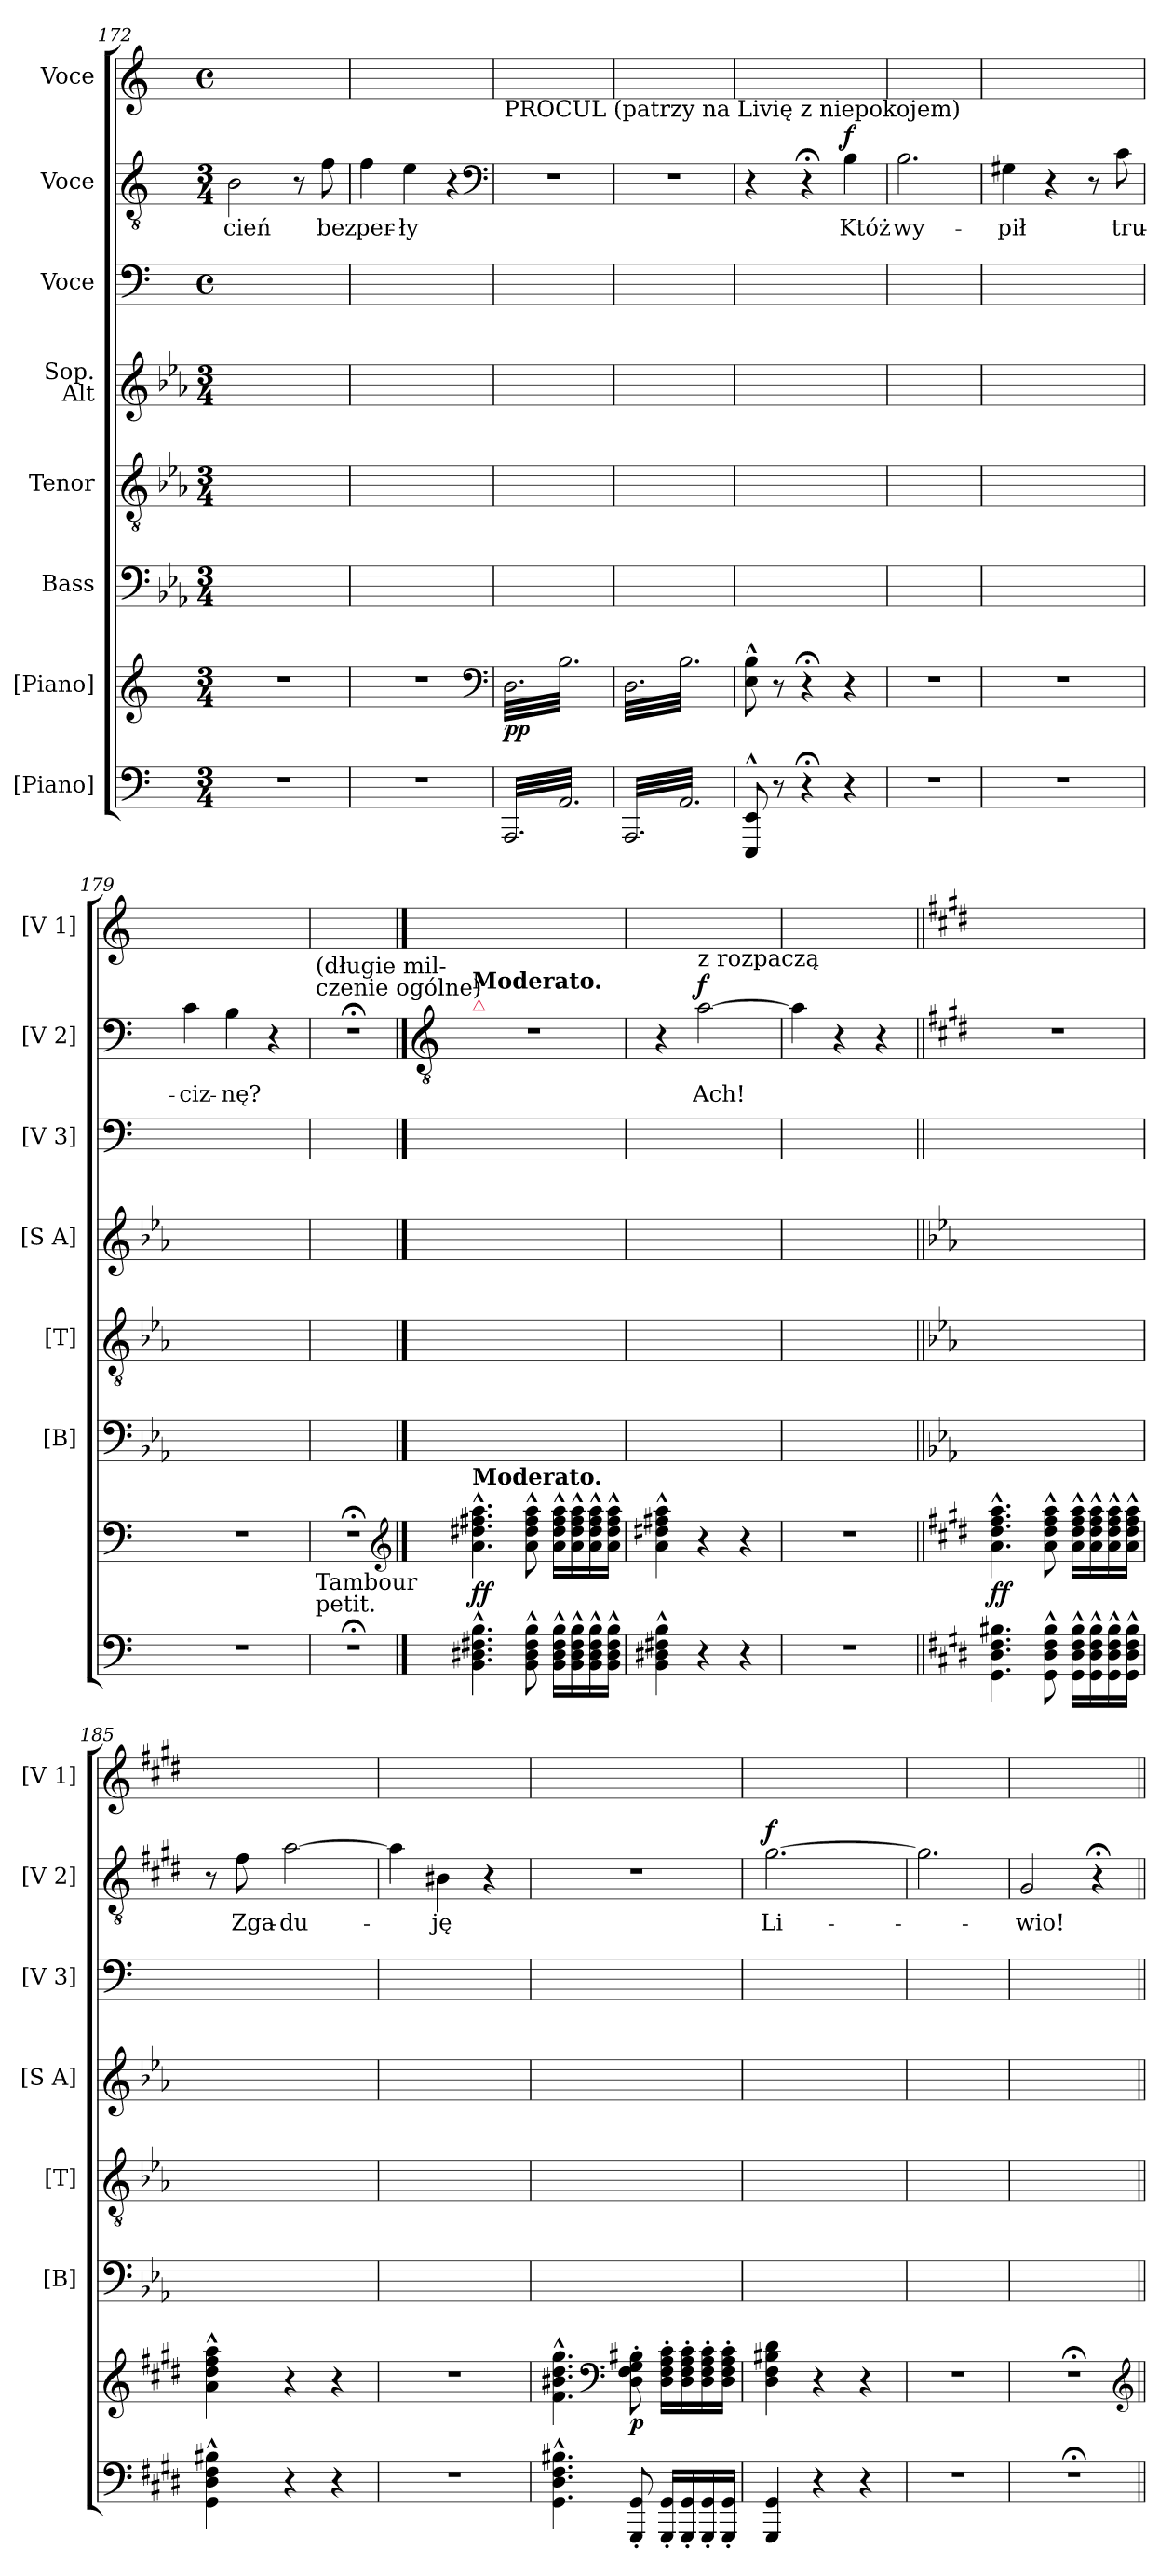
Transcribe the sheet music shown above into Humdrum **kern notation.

**kern	**kern	**dynam	**kern	**kern	**kern	**kern	**kern	**text	**dynam	**kern
*part8	*part7	*part7	*part6	*part5	*part4	*part3	*part2	*part2	*part2	*part1
*staff8	*staff7	*staff7	*staff6	*staff5	*staff4	*staff3	*staff2	*staff2	*staff2	*staff1
*I"[Piano]	*I"[Piano]	*	*I"Bass	*I"Tenor	*I"Sop.\nAlt	*I"Voce	*I"Voce	*	*	*I"Voce
*	*	*	*I'[B]	*I'[T]	*I'[S A]	*I'[V 3]	*I'[V 2]	*	*	*I'[V 1]
*clefF4	*clefG2	*	*clefF4	*clefGv2	*clefG2	*clefF4	*clefGv2	*	*	*clefG2
*k[]	*k[]	*	*k[b-e-a-]	*k[b-e-a-]	*k[b-e-a-]	*k[]	*k[]	*	*	*k[]
*M3/4	*M3/4	*	*M3/4	*M3/4	*M3/4	*M4/4	*M3/4	*	*	*M4/4
*	*	*	*	*	*	*met(c)	*	*	*	*met(c)
=172	=172	=172	=172	=172	=172	=172	=172	=172	=172	=172
2.r	2.r	.	2.ryy	2.ryy	2.ryy	2.ryy	2B\	-cień	.	2.ryy
.	.	.	.	.	.	.	8r	.	.	.
.	.	.	.	.	.	.	8f\	bez	.	.
=173	=173	=173	=173	=173	=173	=173	=173	=173	=173	=173
2.r	2.r	.	2.ryy	2.ryy	2.ryy	2.ryy	4f\	per-	.	2.ryy
.	.	.	.	.	.	.	4e\	-ły	.	.
.	.	.	.	.	.	.	4r	.	.	.
*	*clefF4	*	*	*	*	*	*clefF4	*	*	*
=174	=174	=174	=174	=174	=174	=174	=174	=174	=174	=174
!	!	!	!	!	!	!	!LO:TX:a:t=PROCUL (patrzy na Livię z niepokojem)	!	!	!
*tremolo	*	*	*	*	*	*	*	*	*	*
*	*tremolo	*	*	*	*	*	*	*	*	*
32AAA/LLL	32D\LLL	pp	2.ryy	2.ryy	2.ryy	2.ryy	2.r	.	.	2.ryy
32AA/	32B\	.	.	.	.	.	.	.	.	.
32AAA/	32D\	.	.	.	.	.	.	.	.	.
32AA/	32B\	.	.	.	.	.	.	.	.	.
32AAA/	32D\	.	.	.	.	.	.	.	.	.
32AA/	32B\	.	.	.	.	.	.	.	.	.
32AAA/	32D\	.	.	.	.	.	.	.	.	.
32AA/	32B\	.	.	.	.	.	.	.	.	.
32AAA/	32D\	.	.	.	.	.	.	.	.	.
32AA/	32B\	.	.	.	.	.	.	.	.	.
32AAA/	32D\	.	.	.	.	.	.	.	.	.
32AA/	32B\	.	.	.	.	.	.	.	.	.
32AAA/	32D\	.	.	.	.	.	.	.	.	.
32AA/	32B\	.	.	.	.	.	.	.	.	.
32AAA/	32D\	.	.	.	.	.	.	.	.	.
32AA/	32B\	.	.	.	.	.	.	.	.	.
32AAA/	32D\	.	.	.	.	.	.	.	.	.
32AA/	32B\	.	.	.	.	.	.	.	.	.
32AAA/	32D\	.	.	.	.	.	.	.	.	.
32AA/	32B\	.	.	.	.	.	.	.	.	.
32AAA/	32D\	.	.	.	.	.	.	.	.	.
32AA/	32B\	.	.	.	.	.	.	.	.	.
32AAA/	32D\	.	.	.	.	.	.	.	.	.
32AA/JJJ	32B\JJJ	.	.	.	.	.	.	.	.	.
=175	=175	=175	=175	=175	=175	=175	=175	=175	=175	=175
32AAA/LLL	32D\LLL	.	2.ryy	2.ryy	2.ryy	2.ryy	2.r	.	.	2.ryy
32AA/	32B\	.	.	.	.	.	.	.	.	.
32AAA/	32D\	.	.	.	.	.	.	.	.	.
32AA/	32B\	.	.	.	.	.	.	.	.	.
32AAA/	32D\	.	.	.	.	.	.	.	.	.
32AA/	32B\	.	.	.	.	.	.	.	.	.
32AAA/	32D\	.	.	.	.	.	.	.	.	.
32AA/	32B\	.	.	.	.	.	.	.	.	.
32AAA/	32D\	.	.	.	.	.	.	.	.	.
32AA/	32B\	.	.	.	.	.	.	.	.	.
32AAA/	32D\	.	.	.	.	.	.	.	.	.
32AA/	32B\	.	.	.	.	.	.	.	.	.
32AAA/	32D\	.	.	.	.	.	.	.	.	.
32AA/	32B\	.	.	.	.	.	.	.	.	.
32AAA/	32D\	.	.	.	.	.	.	.	.	.
32AA/	32B\	.	.	.	.	.	.	.	.	.
32AAA/	32D\	.	.	.	.	.	.	.	.	.
32AA/	32B\	.	.	.	.	.	.	.	.	.
32AAA/	32D\	.	.	.	.	.	.	.	.	.
32AA/	32B\	.	.	.	.	.	.	.	.	.
32AAA/	32D\	.	.	.	.	.	.	.	.	.
32AA/	32B\	.	.	.	.	.	.	.	.	.
32AAA/	32D\	.	.	.	.	.	.	.	.	.
32AA/JJJ	32B\JJJ	.	.	.	.	.	.	.	.	.
*	*Xtremolo	*	*	*	*	*	*	*	*	*
*Xtremolo	*	*	*	*	*	*	*	*	*	*
=176	=176	=176	=176	=176	=176	=176	=176	=176	=176	=176
8EEE^^/ 8EE^^/	8E^^\ 8B^^\	.	2.ryy	2.ryy	2.ryy	2.ryy	4r	.	.	2.ryy
.	.	.	.	.	.	.	.	.	.	.
.	.	.	.	.	.	.	.	.	.	.
.	.	.	.	.	.	.	.	.	.	.
8r	8r	.	.	.	.	.	.	.	.	.
.	.	.	.	.	.	.	.	.	.	.
.	.	.	.	.	.	.	.	.	.	.
.	.	.	.	.	.	.	.	.	.	.
4r;<	4r;<	.	.	.	.	.	4r;<	.	.	.
.	.	.	.	.	.	.	.	.	.	.
.	.	.	.	.	.	.	.	.	.	.
.	.	.	.	.	.	.	.	.	.	.
!	!	!	!	!	!	!	!	!	!LO:DY:a	!
4r	4r	.	.	.	.	.	4B\	Któż	f	.
=177	=177	=177	=177	=177	=177	=177	=177	=177	=177	=177
2.r	2.r	.	2.ryy	2.ryy	2.ryy	2.ryy	2.B\	wy-	.	2.ryy
=178	=178	=178	=178	=178	=178	=178	=178	=178	=178	=178
2.r	2.r	.	2.ryy	2.ryy	2.ryy	2.ryy	4G#X\	-pił	.	2.ryy
.	.	.	.	.	.	.	4r	.	.	.
.	.	.	.	.	.	.	8r	.	.	.
.	.	.	.	.	.	.	8c\	tru-	.	.
=179	=179	=179	=179	=179	=179	=179	=179	=179	=179	=179
2.r	2.r	.	2.ryy	2.ryy	2.ryy	2.ryy	4c\	-ciz-	.	2.ryy
.	.	.	.	.	.	.	4B\	-nę?	.	.
.	.	.	.	.	.	.	4r	.	.	.
=180	=180	=180	=180	=180	=180	=180	=180	=180	=180	=180
!	!	!	!	!	!	!	!LO:TX:a:t=(długie mil-\nczenie ogólne)	!	!	!
!	!LO:TX:b:t=Tambour\npetit.	!	!	!	!	!	!	!	!	!
2.r;<	2.r;<	.	2.ryy	2.ryy	2.ryy	2.ryy	2.r;<	.	.	2.ryy
*	*clefG2	*	*	*	*	*	*	*	*	*
==181	==181	==181	==181	==181	==181	==181	==181	==181	==181	==181
*	*	*	*	*	*	*	*clefGv2	*	*	*
!	!	!	!	!	!	!	!LO:TX:a:color=crimson:t=⚠	!	!	!
!	!	!	!	!	!	!	!LO:TX:a:B:t=Moderato.	!	!	!
!	!LO:TX:a:B:t=Moderato.	!	!	!	!	!	!	!	!	!
4.BB^^\ 4.D#X^^\ 4.F#X^^\ 4.B^^\	4.a^^\ 4.dd#X^^\ 4.ff#X^^\ 4.aa^^\	ff	2.ryy	2.ryy	2.ryy	2.ryy	2.r	.	.	2.ryy
8BB^^\ 8D#^^\ 8F#^^\ 8B^^\	8a^^\ 8dd#^^\ 8ff#^^\ 8aa^^\	.	.	.	.	.	.	.	.	.
16BB^^\ 16D#^^\ 16F#^^\ 16B^^\LL	16a^^\ 16dd#^^\ 16ff#^^\ 16aa^^\LL	.	.	.	.	.	.	.	.	.
16BB^^\ 16D#^^\ 16F#^^\ 16B^^\	16a^^\ 16dd#^^\ 16ff#^^\ 16aa^^\	.	.	.	.	.	.	.	.	.
16BB^^\ 16D#^^\ 16F#^^\ 16B^^\	16a^^\ 16dd#^^\ 16ff#^^\ 16aa^^\	.	.	.	.	.	.	.	.	.
16BB^^\ 16D#^^\ 16F#^^\ 16B^^\JJ	16a^^\ 16dd#^^\ 16ff#^^\ 16aa^^\JJ	.	.	.	.	.	.	.	.	.
=182	=182	=182	=182	=182	=182	=182	=182	=182	=182	=182
4BB^^\ 4D#X^^\ 4F#X^^\ 4B^^\	4a^^\ 4dd#X^^\ 4ff#X^^\ 4aa^^\	.	2.ryy	2.ryy	2.ryy	2.ryy	4r	.	.	2.ryy
!	!	!	!	!	!	!	!LO:TX:a:t=z rozpaczą	!	!	!
!	!	!	!	!	!	!	!	!	!LO:DY:a	!
4r	4r	.	.	.	.	.	[2a\	Ach!	f	.
4r	4r	.	.	.	.	.	.	.	.	.
=183	=183	=183	=183	=183	=183	=183	=183	=183	=183	=183
2.r	2.r	.	2.ryy	2.ryy	2.ryy	2.ryy	4a\]	.	.	2.ryy
.	.	.	.	.	.	.	4r	.	.	.
.	.	.	.	.	.	.	4r	.	.	.
=184||	=184||	=184||	=184||	=184||	=184||	=184||	=184||	=184||	=184||	=184||
*k[f#c#g#d#]	*k[f#c#g#d#]	*	*	*	*	*	*k[f#c#g#d#]	*	*	*k[f#c#g#d#]
4.GG#\ 4.D#\ 4.F#\ 4.B#X\	4.a^^\ 4.dd#^^\ 4.ff#^^\ 4.aa^^\	ff	2.ryy	2.ryy	2.ryy	2.ryy	2.r	.	.	2.ryy
8GG#^^\ 8D#^^\ 8F#^^\ 8B#^^\	8a^^\ 8dd#^^\ 8ff#^^\ 8aa^^\	.	.	.	.	.	.	.	.	.
16GG#^^\ 16D#^^\ 16F#^^\ 16B#^^\LL	16a^^\ 16dd#^^\ 16ff#^^\ 16aa^^\LL	.	.	.	.	.	.	.	.	.
16GG#^^\ 16D#^^\ 16F#^^\ 16B#^^\	16a^^\ 16dd#^^\ 16ff#^^\ 16aa^^\	.	.	.	.	.	.	.	.	.
16GG#^^\ 16D#^^\ 16F#^^\ 16B#^^\	16a^^\ 16dd#^^\ 16ff#^^\ 16aa^^\	.	.	.	.	.	.	.	.	.
16GG#^^\ 16D#^^\ 16F#^^\ 16B#^^\JJ	16a^^\ 16dd#^^\ 16ff#^^\ 16aa^^\JJ	.	.	.	.	.	.	.	.	.
=185	=185	=185	=185	=185	=185	=185	=185	=185	=185	=185
4GG#^^\ 4D#^^\ 4F#^^\ 4B#X^^\	4a^^\ 4dd#^^\ 4ff#^^\ 4aa^^\	.	2.ryy	2.ryy	2.ryy	2.ryy	8r	.	.	2.ryy
.	.	.	.	.	.	.	8f#\	Zga-	.	.
4r	4r	.	.	.	.	.	[2a\	-du-	.	.
4r	4r	.	.	.	.	.	.	.	.	.
=186	=186	=186	=186	=186	=186	=186	=186	=186	=186	=186
2.r	2.r	.	2.ryy	2.ryy	2.ryy	2.ryy	4a\]	.	.	2.ryy
.	.	.	.	.	.	.	4B#X\	-ję	.	.
.	.	.	.	.	.	.	4r	.	.	.
=187	=187	=187	=187	=187	=187	=187	=187	=187	=187	=187
4.GG#^^\ 4.D#^^\ 4.F#^^\ 4.B#X^^\	4.f#^^\ 4.b#X^^\ 4.dd#^^\ 4.gg#^^\	.	2.ryy	2.ryy	2.ryy	2.ryy	2.r	.	.	2.ryy
*	*clefF4	*	*	*	*	*	*	*	*	*
8GGG#'/ 8GG#'/	8D#'\ 8F#'\ 8G#'\ 8B#X'\	p	.	.	.	.	.	.	.	.
16GGG#'/ 16GG#'/LL	16D#'\ 16F#'\ 16A'\ 16c#'\LL	.	.	.	.	.	.	.	.	.
16GGG#'/ 16GG#'/	16D#'\ 16F#'\ 16A'\ 16c#'\	.	.	.	.	.	.	.	.	.
16GGG#'/ 16GG#'/	16D#'\ 16F#'\ 16A'\ 16c#'\	.	.	.	.	.	.	.	.	.
16GGG#'/ 16GG#'/JJ	16D#'\ 16F#'\ 16A'\ 16c#'\JJ	.	.	.	.	.	.	.	.	.
=188	=188	=188	=188	=188	=188	=188	=188	=188	=188	=188
!	!	!	!	!	!	!	!	!	!LO:DY:a	!
4GGG#/ 4GG#/	4D#\ 4F#\ 4B#X\ 4d#\	.	2.ryy	2.ryy	2.ryy	2.ryy	[2.g#\	Li-	f	2.r
4r	4r	.	.	.	.	.	.	.	.	.
4r	4r	.	.	.	.	.	.	.	.	.
=189	=189	=189	=189	=189	=189	=189	=189	=189	=189	=189
2.r	2.r	.	2.ryy	2.ryy	2.ryy	2.ryy	2.g#\]	.	.	2.r
=190	=190	=190	=190	=190	=190	=190	=190	=190	=190	=190
2.r;<	2.r;<	.	2.ryy	2.ryy	2.ryy	2.ryy	2G#/	-wio!	.	2.r;<
.	.	.	.	.	.	.	4r;<	.	.	.
*	*clefG2	*	*	*	*	*	*	*	*	*
=||	=||	=||	=||	=||	=||	=||	=||	=||	=||	=||
*-	*-	*-	*-	*-	*-	*-	*-	*-	*-	*-
